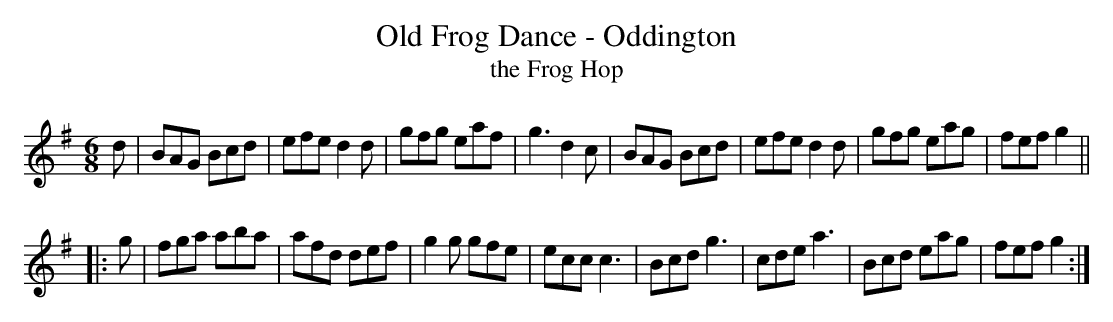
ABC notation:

X:1
T:Old Frog Dance - Oddington
T:the Frog Hop
M:6/8
L:1/8
K:G
d |\
BAG Bcd | efe d2d | gfg eaf | g3  d2 \
c |\
BAG Bcd | efe d2d | gfg eag | fef g2 ||
|: g |\
fga aba | afd def | g2g gfe | ecc c3 |\
Bcd g3  | cde a3  | Bcd eag | fef g2 :|
